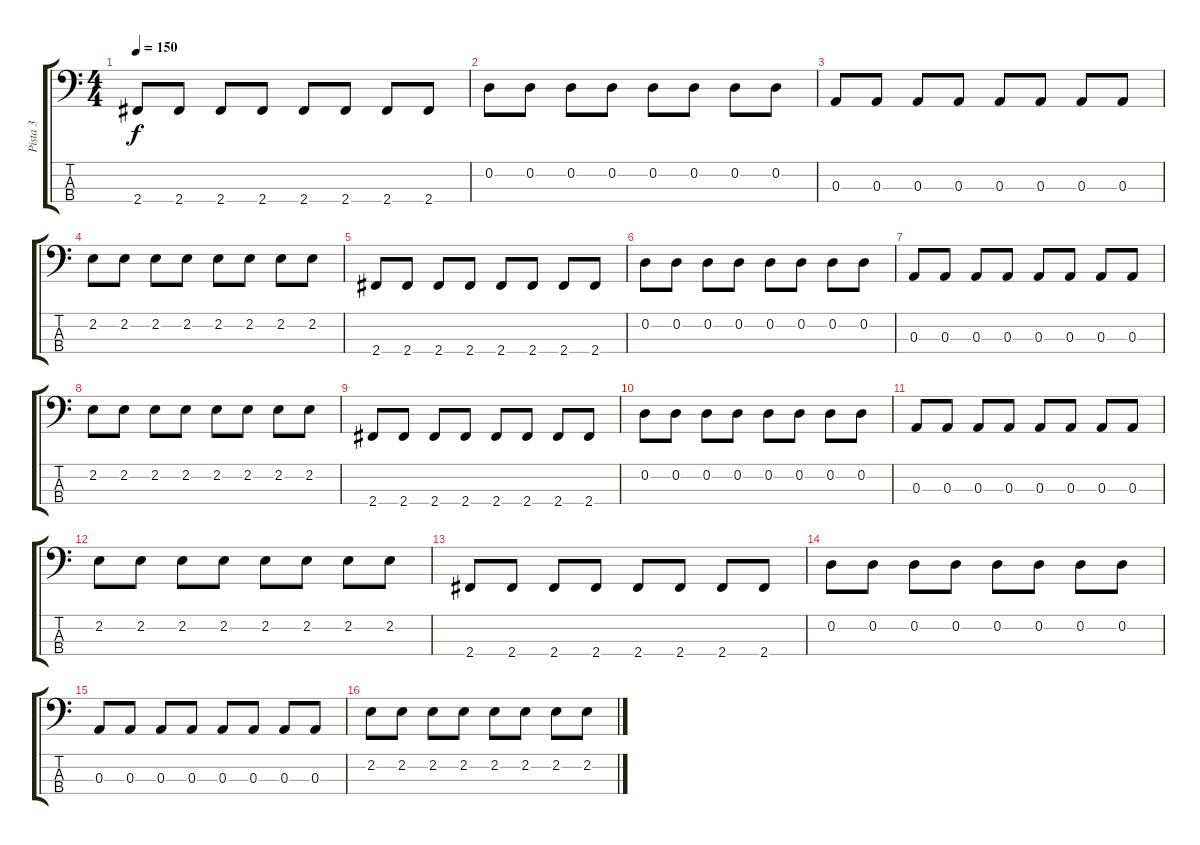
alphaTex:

\track ("Pista 3" "Pista 3") {instrument electricbassfinger}
\staff {score tabs}
\tuning (G2 D2 A1 E1) {hide}
\ts (4 4)
\tempo 150
\clef f4
\ks c
2.4.8{dy f} 2.4.8 2.4.8 2.4.8 2.4.8 2.4.8 2.4.8 2.4.8 |
0.2.8 0.2.8 0.2.8 0.2.8 0.2.8 0.2.8 0.2.8 0.2.8 |
0.3.8 0.3.8 0.3.8 0.3.8 0.3.8 0.3.8 0.3.8 0.3.8 |
2.2.8 2.2.8 2.2.8 2.2.8 2.2.8 2.2.8 2.2.8 2.2.8 |
2.4.8 2.4.8 2.4.8 2.4.8 2.4.8 2.4.8 2.4.8 2.4.8 |
0.2.8 0.2.8 0.2.8 0.2.8 0.2.8 0.2.8 0.2.8 0.2.8 |
0.3.8 0.3.8 0.3.8 0.3.8 0.3.8 0.3.8 0.3.8 0.3.8 |
2.2.8 2.2.8 2.2.8 2.2.8 2.2.8 2.2.8 2.2.8 2.2.8 |
2.4.8 2.4.8 2.4.8 2.4.8 2.4.8 2.4.8 2.4.8 2.4.8 |
0.2.8 0.2.8 0.2.8 0.2.8 0.2.8 0.2.8 0.2.8 0.2.8 |
0.3.8 0.3.8 0.3.8 0.3.8 0.3.8 0.3.8 0.3.8 0.3.8 |
2.2.8 2.2.8 2.2.8 2.2.8 2.2.8 2.2.8 2.2.8 2.2.8 |
2.4.8 2.4.8 2.4.8 2.4.8 2.4.8 2.4.8 2.4.8 2.4.8 |
0.2.8 0.2.8 0.2.8 0.2.8 0.2.8 0.2.8 0.2.8 0.2.8 |
0.3.8 0.3.8 0.3.8 0.3.8 0.3.8 0.3.8 0.3.8 0.3.8 |
2.2.8 2.2.8 2.2.8 2.2.8 2.2.8 2.2.8 2.2.8 2.2.8
